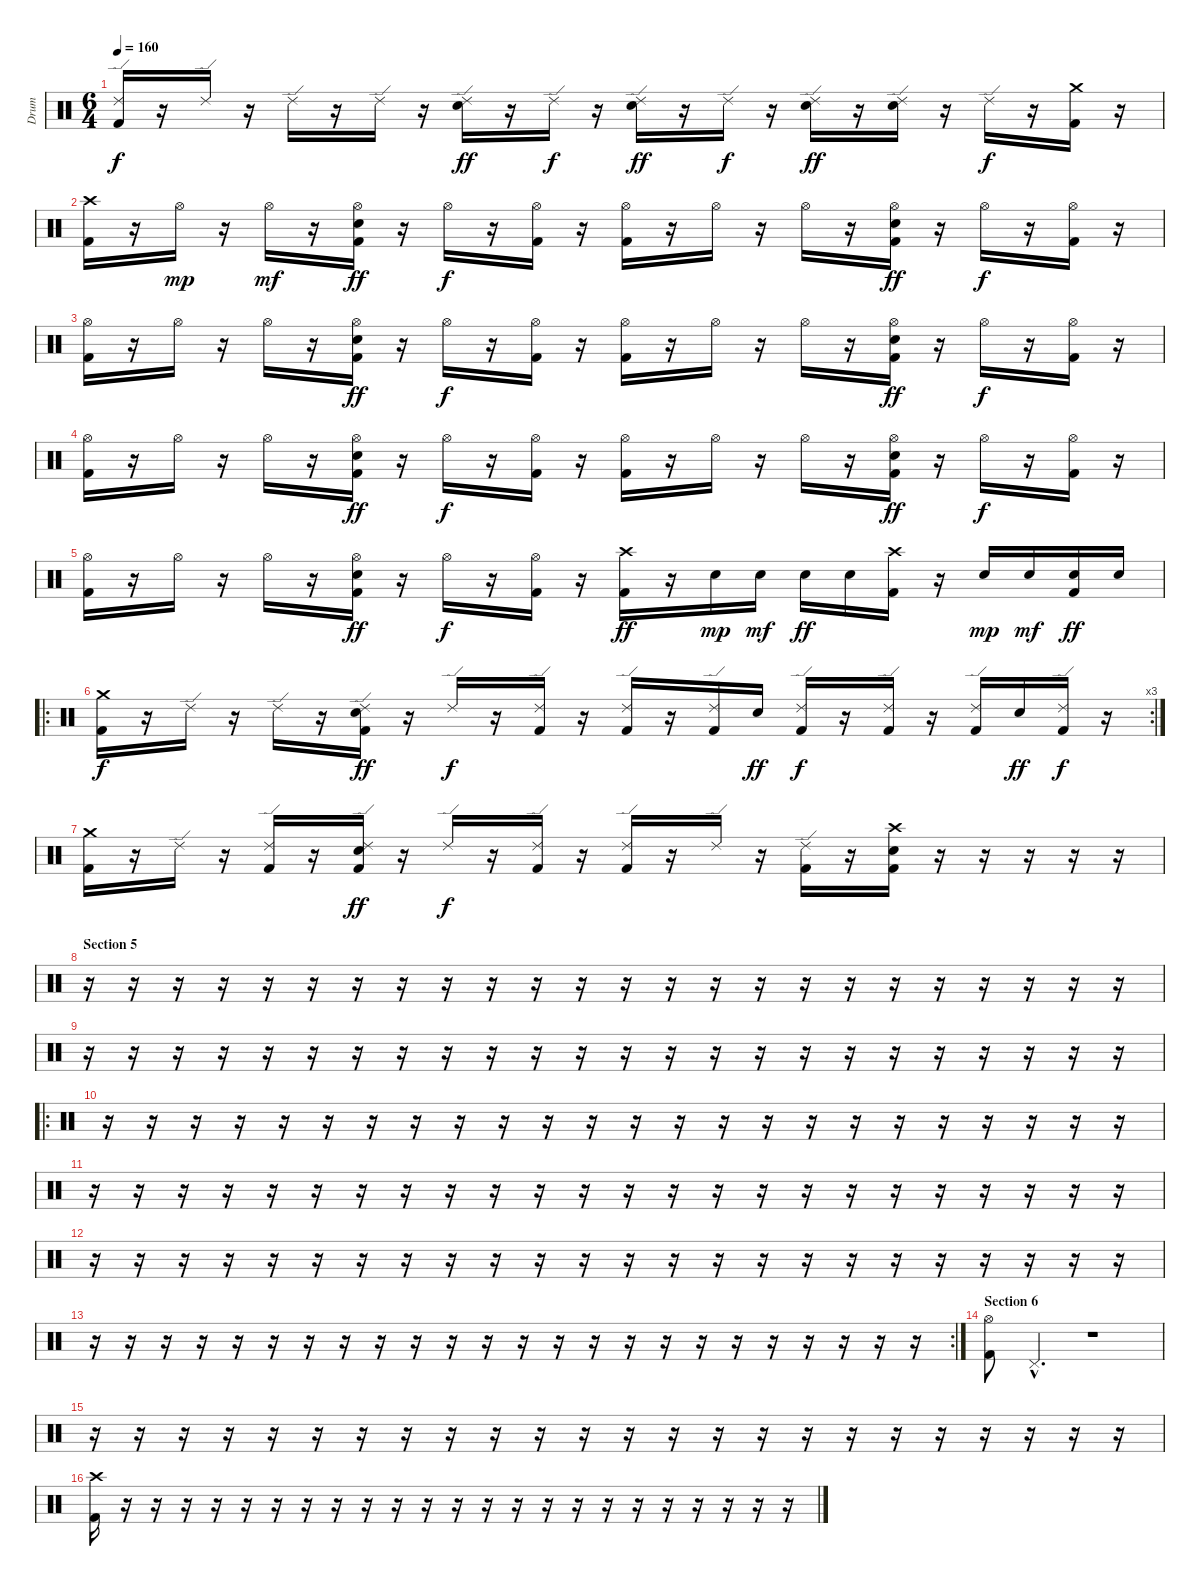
\track ("Drum" "Drum") {instrument percussion}
\staff {score}
\articulation defaults
\ts (6 4)
\tempo 160
\clef neutral
\ks c
("Ride (edge) 2" "Kick (hit) 2").16{dy f} r.16 "Ride (edge) 2".16 r.16 "Ride (edge) 2".16 r.16 "Ride (edge) 2".16 r.16 ("Ride (edge) 2" "Electric Snare (hit)").16{dy ff} r.16 "Ride (edge) 2".16{dy f} r.16 ("Ride (edge) 2" "Electric Snare (hit)").16{dy ff} r.16 "Ride (edge) 2".16{dy f} r.16 ("Ride (edge) 2" "Electric Snare (hit)").16{dy ff} r.16 ("Ride (edge) 2" "Electric Snare (hit)").16 r.16 "Ride (edge) 2".16{dy f} r.16 ("Crash medium (hit)" "Kick (hit) 2").16 r.16 |
("Crash high (hit)" "Kick (hit) 2").16 r.16 "Hi-Hat (open)".16{dy mp} r.16 "Hi-Hat (open)".16{dy mf} r.16 ("Hi-Hat (open)" "Electric Snare (hit)" "Kick (hit) 2").16{dy ff} r.16 "Hi-Hat (open)".16{dy f} r.16 ("Hi-Hat (open)" "Kick (hit) 2").16 r.16 ("Hi-Hat (open)" "Kick (hit) 2").16 r.16 "Hi-Hat (open)".16 r.16 "Hi-Hat (open)".16 r.16 ("Hi-Hat (open)" "Electric Snare (hit)" "Kick (hit) 2").16{dy ff} r.16 "Hi-Hat (open)".16{dy f} r.16 ("Hi-Hat (open)" "Kick (hit) 2").16 r.16 |
("Hi-Hat (open)" "Kick (hit) 2").16 r.16 "Hi-Hat (open)".16 r.16 "Hi-Hat (open)".16 r.16 ("Hi-Hat (open)" "Electric Snare (hit)" "Kick (hit) 2").16{dy ff} r.16 "Hi-Hat (open)".16{dy f} r.16 ("Hi-Hat (open)" "Kick (hit) 2").16 r.16 ("Hi-Hat (open)" "Kick (hit) 2").16 r.16 "Hi-Hat (open)".16 r.16 "Hi-Hat (open)".16 r.16 ("Hi-Hat (open)" "Electric Snare (hit)" "Kick (hit) 2").16{dy ff} r.16 "Hi-Hat (open)".16{dy f} r.16 ("Hi-Hat (open)" "Kick (hit) 2").16 r.16 |
("Hi-Hat (open)" "Kick (hit) 2").16 r.16 "Hi-Hat (open)".16 r.16 "Hi-Hat (open)".16 r.16 ("Hi-Hat (open)" "Electric Snare (hit)" "Kick (hit) 2").16{dy ff} r.16 "Hi-Hat (open)".16{dy f} r.16 ("Hi-Hat (open)" "Kick (hit) 2").16 r.16 ("Hi-Hat (open)" "Kick (hit) 2").16 r.16 "Hi-Hat (open)".16 r.16 "Hi-Hat (open)".16 r.16 ("Hi-Hat (open)" "Electric Snare (hit)" "Kick (hit) 2").16{dy ff} r.16 "Hi-Hat (open)".16{dy f} r.16 ("Hi-Hat (open)" "Kick (hit) 2").16 r.16 |
("Hi-Hat (open)" "Kick (hit) 2").16 r.16 "Hi-Hat (open)".16 r.16 "Hi-Hat (open)".16 r.16 ("Hi-Hat (open)" "Electric Snare (hit)" "Kick (hit) 2").16{dy ff} r.16 "Hi-Hat (open)".16{dy f} r.16 ("Hi-Hat (open)" "Kick (hit) 2").16 r.16 ("Crash high (hit)" "Kick (hit) 2").16{dy ff} r.16 "Electric Snare (hit)".16{dy mp} "Electric Snare (hit)".16{dy mf} "Electric Snare (hit)".16{dy ff} "Electric Snare (hit)".16 ("Crash high (hit)" "Kick (hit) 2").16 r.16 "Electric Snare (hit)".16{dy mp} "Electric Snare (hit)".16{dy mf} ("Electric Snare (hit)" "Kick (hit) 2").16{dy ff} "Electric Snare (hit)".16 |
\ro
\rc 3
("Crash medium (hit)" "Kick (hit) 2").16{dy f} r.16 "Ride (edge) 2".16 r.16 "Ride (edge) 2".16 r.16 ("Ride (edge) 2" "Electric Snare (hit)" "Kick (hit) 2").16{dy ff} r.16 "Ride (edge) 2".16{dy f} r.16 ("Ride (edge) 2" "Kick (hit) 2").16 r.16 ("Ride (edge) 2" "Kick (hit) 2").16 r.16 ("Ride (edge) 2" "Kick (hit) 2").16 "Electric Snare (hit)".16{dy ff} ("Ride (edge) 2" "Kick (hit) 2").16{dy f} r.16 ("Ride (edge) 2" "Kick (hit) 2").16 r.16 ("Ride (edge) 2" "Kick (hit) 2").16 "Electric Snare (hit)".16{dy ff} ("Ride (edge) 2" "Kick (hit) 2").16{dy f} r.16 |
("Crash medium (hit)" "Kick (hit) 2").16 r.16 "Ride (edge) 2".16 r.16 ("Ride (edge) 2" "Kick (hit) 2").16 r.16 ("Ride (edge) 2" "Electric Snare (hit)" "Kick (hit) 2").16{dy ff} r.16 "Ride (edge) 2".16{dy f} r.16 ("Ride (edge) 2" "Kick (hit) 2").16 r.16 ("Ride (edge) 2" "Kick (hit) 2").16 r.16 "Ride (edge) 2".16 r.16 ("Ride (edge) 2" "Kick (hit) 2").16 r.16 ("Crash high (hit)" "Electric Snare (hit)" "Kick (hit) 2").16 r.16 r.16 r.16 r.16 r.16 |
\section ("" "Section 5")
r.16 r.16 r.16 r.16 r.16 r.16 r.16 r.16 r.16 r.16 r.16 r.16 r.16 r.16 r.16 r.16 r.16 r.16 r.16 r.16 r.16 r.16 r.16 r.16 |
r.16 r.16 r.16 r.16 r.16 r.16 r.16 r.16 r.16 r.16 r.16 r.16 r.16 r.16 r.16 r.16 r.16 r.16 r.16 r.16 r.16 r.16 r.16 r.16 |
\ro
r.16 r.16 r.16 r.16 r.16 r.16 r.16 r.16 r.16 r.16 r.16 r.16 r.16 r.16 r.16 r.16 r.16 r.16 r.16 r.16 r.16 r.16 r.16 r.16 |
r.16 r.16 r.16 r.16 r.16 r.16 r.16 r.16 r.16 r.16 r.16 r.16 r.16 r.16 r.16 r.16 r.16 r.16 r.16 r.16 r.16 r.16 r.16 r.16 |
r.16 r.16 r.16 r.16 r.16 r.16 r.16 r.16 r.16 r.16 r.16 r.16 r.16 r.16 r.16 r.16 r.16 r.16 r.16 r.16 r.16 r.16 r.16 r.16 |
\rc 2
r.16 r.16 r.16 r.16 r.16 r.16 r.16 r.16 r.16 r.16 r.16 r.16 r.16 r.16 r.16 r.16 r.16 r.16 r.16 r.16 r.16 r.16 r.16 r.16 |
\section ("" "Section 6")
("Hi-Hat (open)" "Kick (hit) 2").8 "Pedal Hi-Hat (hit)"{hac}.4{d} r.1 |
r.16 r.16 r.16 r.16 r.16 r.16 r.16 r.16 r.16 r.16 r.16 r.16 r.16 r.16 r.16 r.16 r.16 r.16 r.16 r.16 r.16 r.16 r.16 r.16 |
("Crash high (hit)" "Kick (hit) 2").16 r.16 r.16 r.16 r.16 r.16 r.16 r.16 r.16 r.16 r.16 r.16 r.16 r.16 r.16 r.16 r.16 r.16 r.16 r.16 r.16 r.16 r.16 r.16
